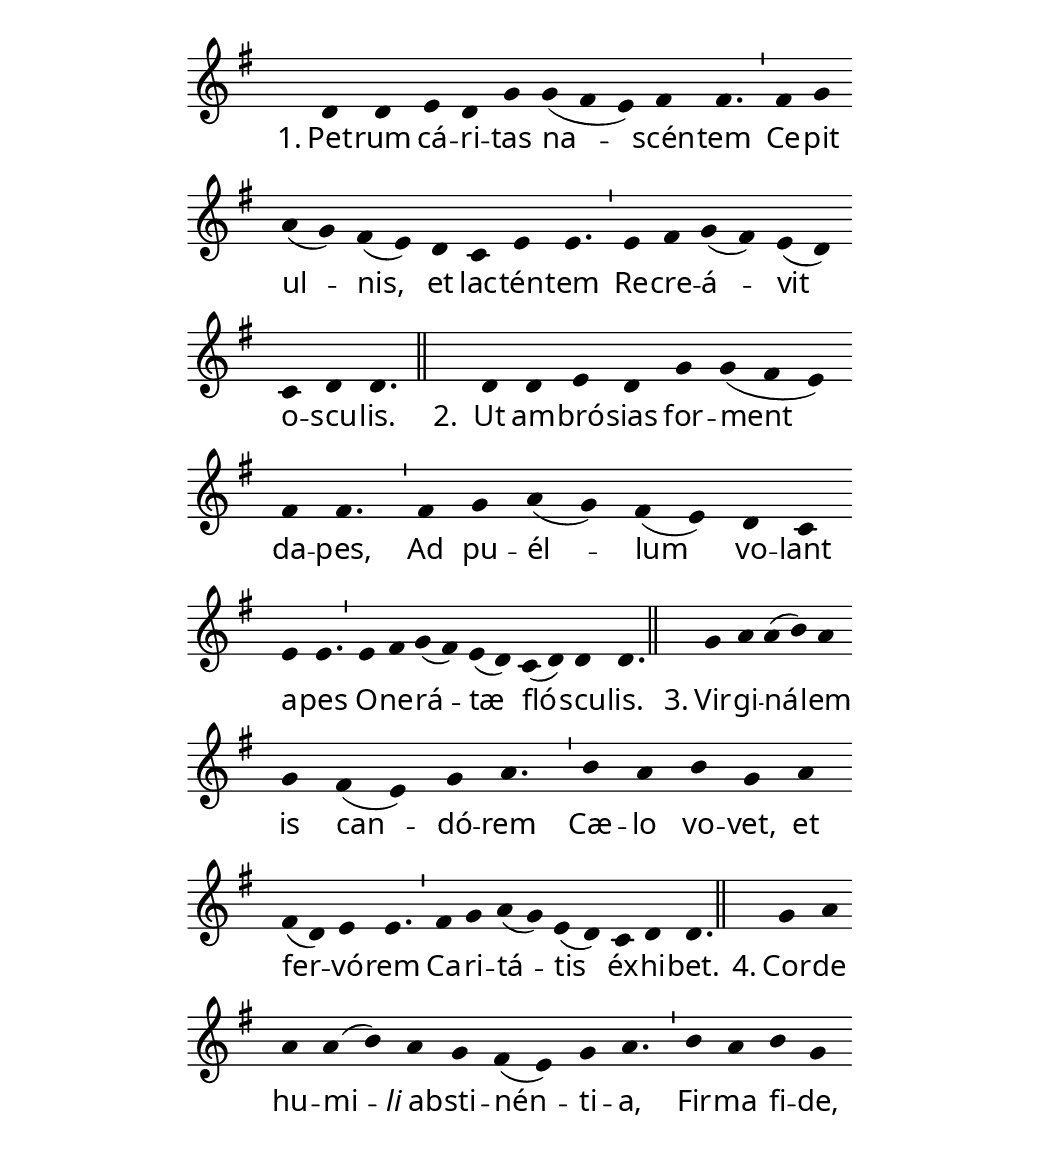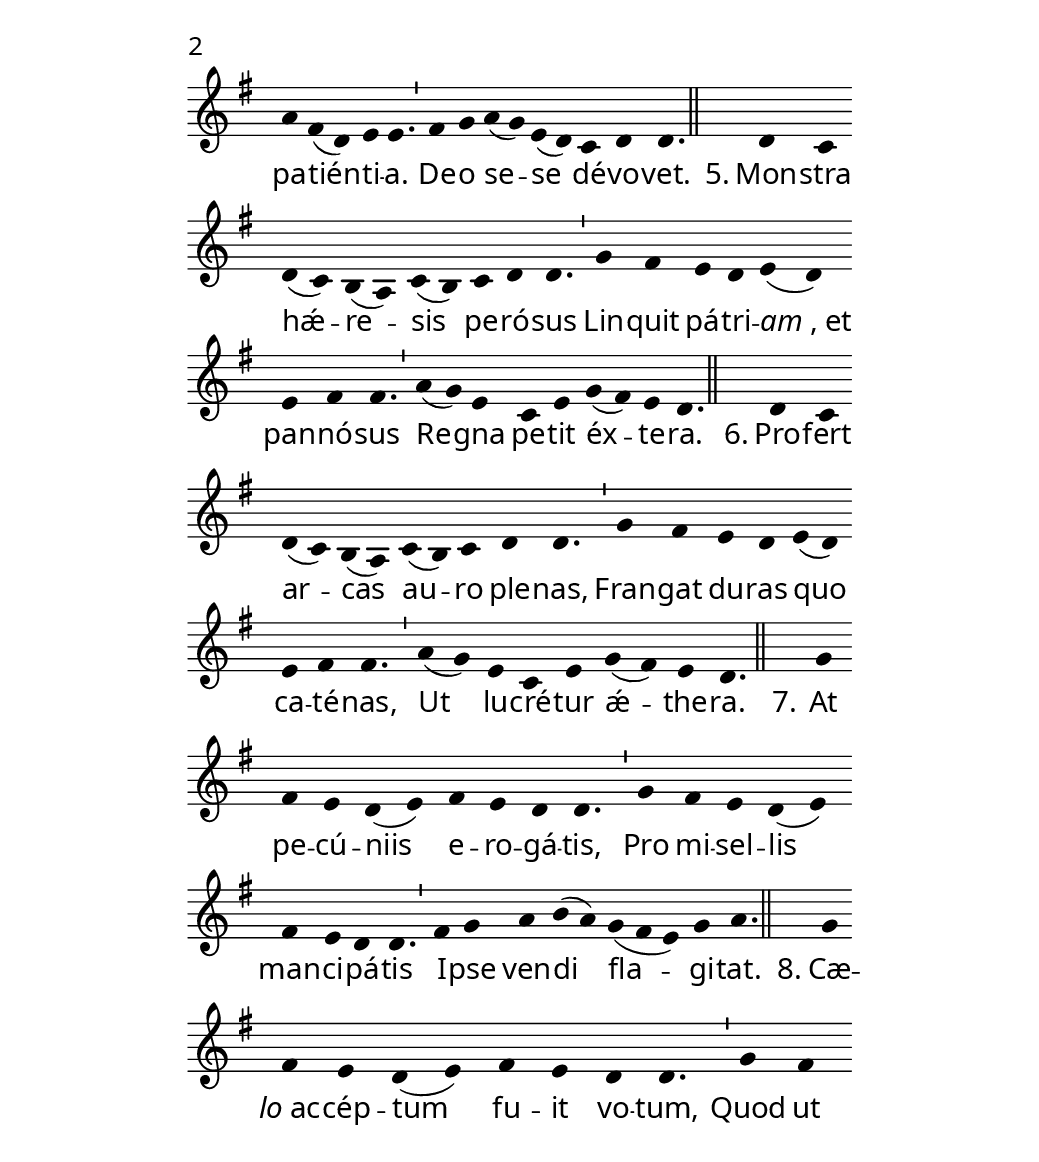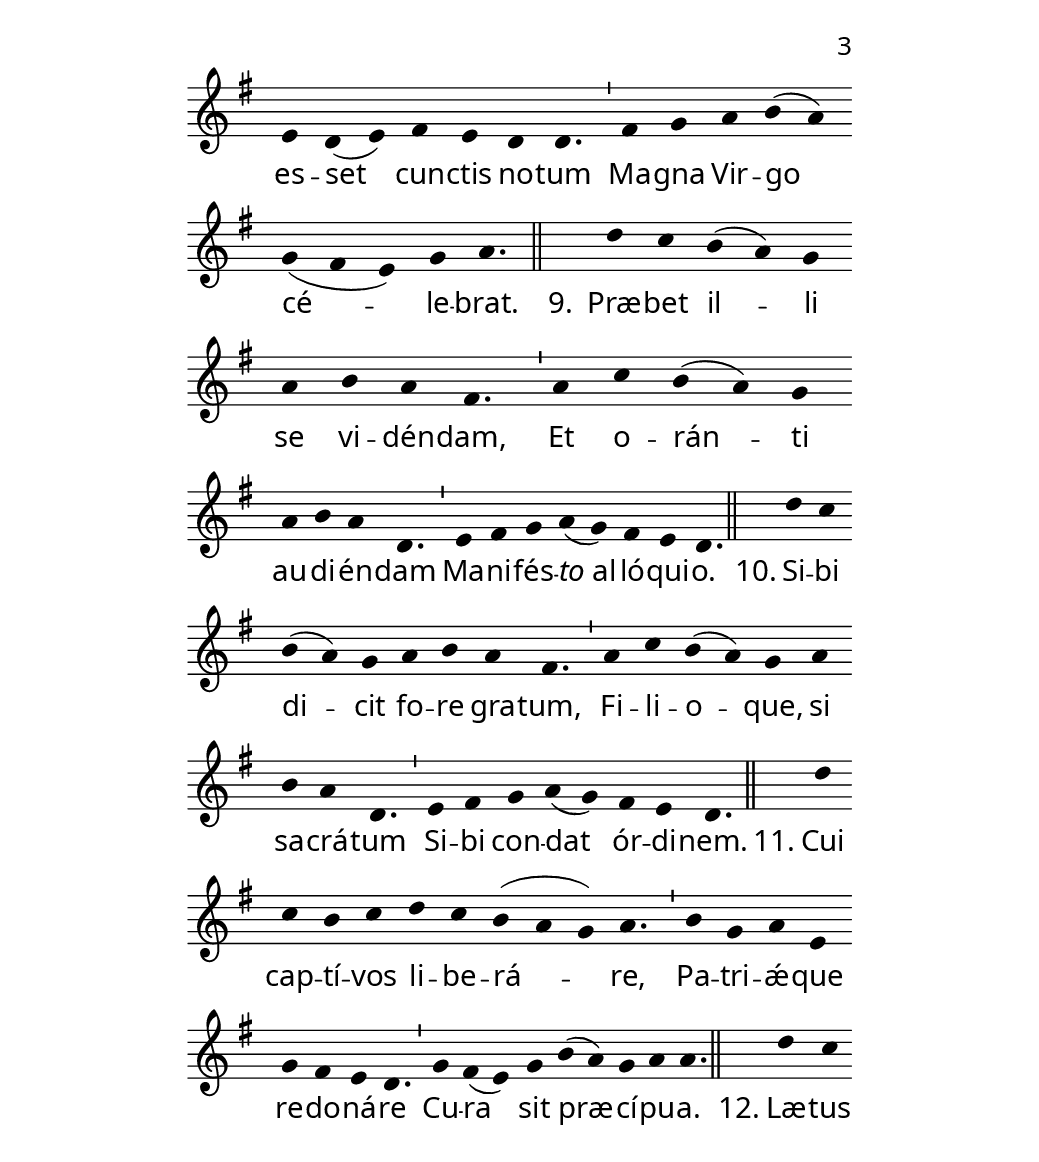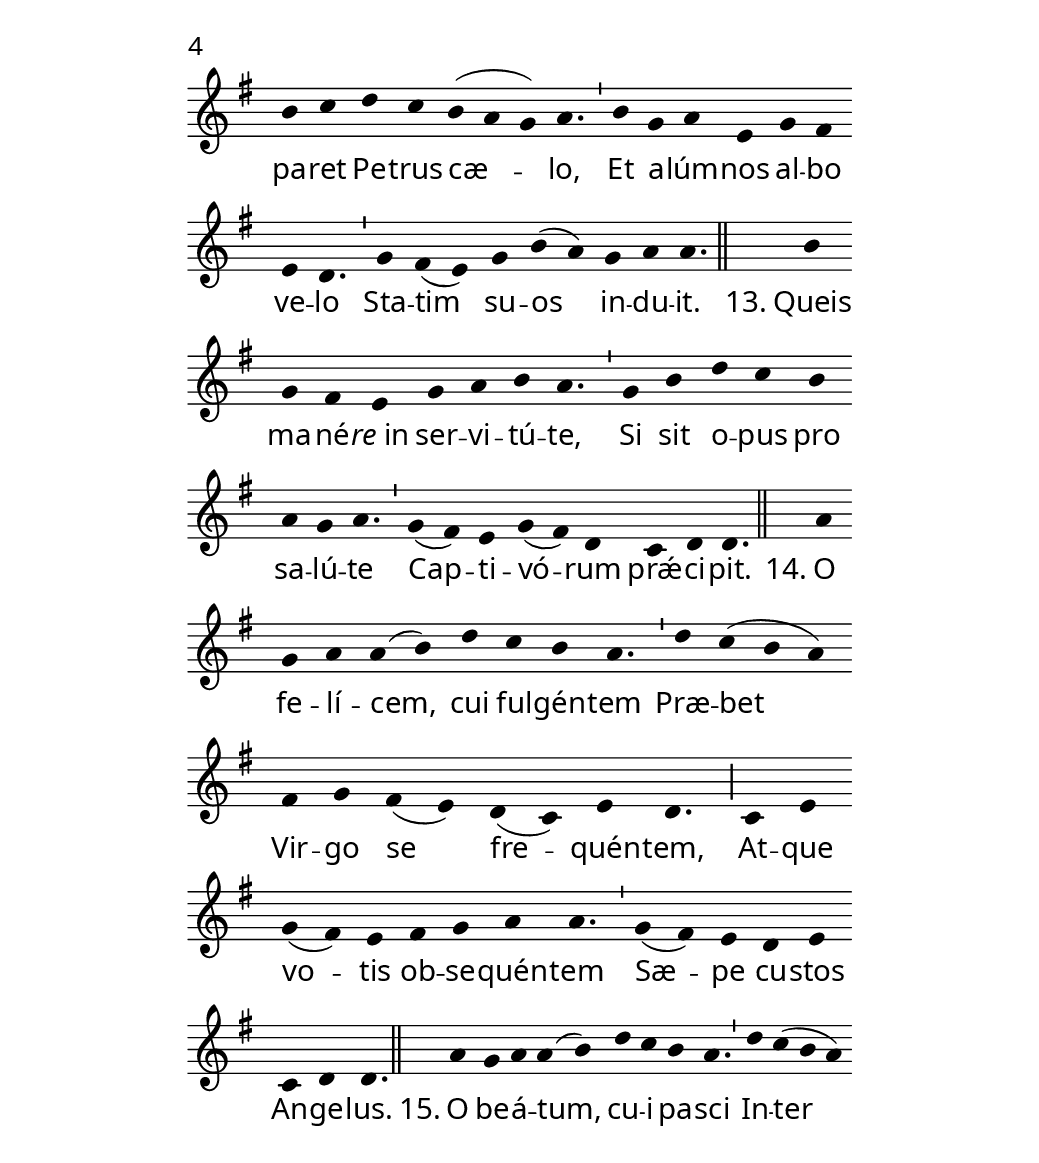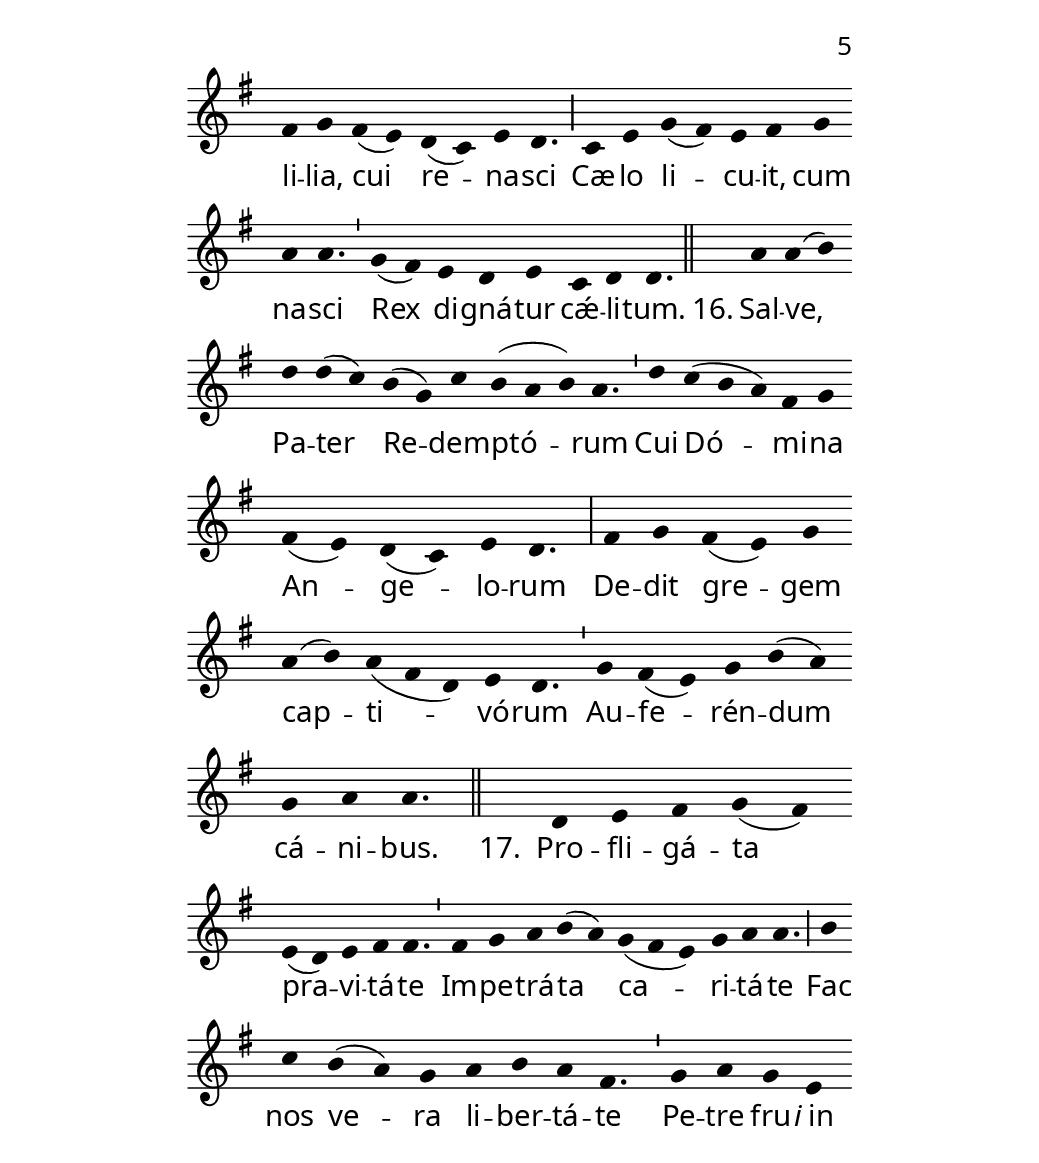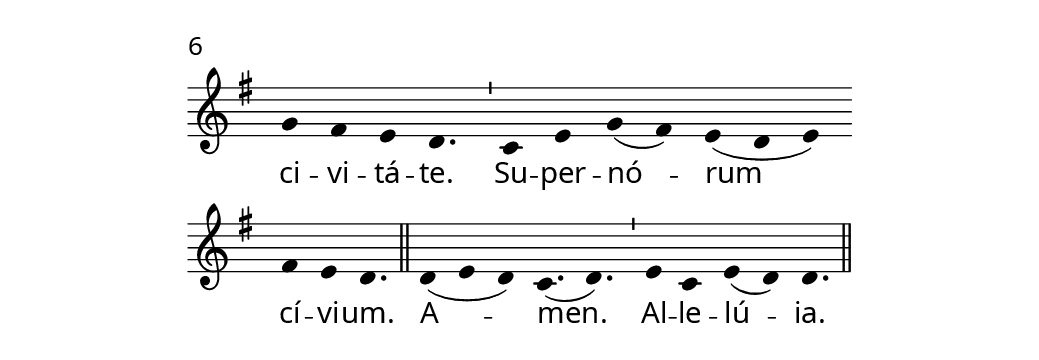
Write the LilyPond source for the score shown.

\version "2.18.2"

  #(set-global-staff-size 23)

\paper {
  #(set-paper-size "b5")
  left-margin = 1.25\in
  right-margin = 1.25\in
  top-margin = 1.25\in
  bottom-margin = 1.25\in
  %myStaffSize = #19
  myStaffSize = #23
  indent = 0\mm
  %line-width = 7.5\in
  %line-width = 8.5\in - 2\in
  %ragged-right = ##t
  force-assignment = #""
  %line-width = #(- line-width (* mm  3.000000))
  #(define fonts
   (make-pango-font-tree "Garamond Premier Pro"
                         "Garamond Premier Pro"
                         "Garamond Premier Pro"
                          (/ myStaffSize 20)))
}

\version "2.16.0"
stemOff = {
  \hide Staff.Stem
}
divisioMinima = {
  \once \override BreathingSign.stencil =
    #ly:breathing-sign::divisio-minima
  %\once \override BreathingSign.Y-offset = #0
  \breathe
}
divisioMajor = {
  \once \override BreathingSign.stencil =
    #ly:breathing-sign::divisio-maior
  \once \override BreathingSign.Y-offset = #0
  \breathe
}
divisioMaxima = {
  \once \override BreathingSign.stencil =
    #ly:breathing-sign::divisio-maxima
  \once \override BreathingSign.Y-offset = #0
  \breathe
}
finalis = {
  \once \override BreathingSign.stencil =
    #ly:breathing-sign::finalis
  \once \override BreathingSign.Y-offset = #0
  \breathe
}

oneHiddenNote = {
	\hideNotes g'4 \unHideNotes
}

\score { \transpose c g, {
  \absolute { \key c \major
    \cadenzaOn \stemOff
    \oneHiddenNote g'4 g' \bar "" a' g' c'' \bar "" c''( b' a') b' b'4. \divisioMinima b'4 c'' \bar "" d''( c'') b'( a') \bar "" g' \bar "" f' a' a'4. \divisioMinima a'4 b' c''( b') a'( g') \bar "" f' g' g'4. \finalis
    \oneHiddenNote g'4 \bar "" g' a' g' \bar "" c'' c''( b' a') \bar "" b' b'4. \divisioMinima b'4 \bar "" c'' d''( c'') b'( a') \bar "" g' f' \bar "" a' a'4. \divisioMinima a'4 b' c''( b') a'( g') \bar "" f'( g') g' g'4. \finalis
    \oneHiddenNote c''4 d'' d''( e'') d'' \bar "" c'' \bar "" b'( a') c'' d''4. \divisioMinima e''4 d'' \bar "" e'' c'' \bar "" d'' \bar "" b'( g') a' a'4. \divisioMinima b'4 c'' d''( c'') a'( g') \bar "" f' g' g'4. \finalis
    \oneHiddenNote c''4 d'' \bar "" d'' d''( e'') \bar "" d'' c'' b'( a') c'' d''4. \divisioMinima e''4 d'' \bar "" e'' c'' \bar "" d'' b'( g') a' a'4. \divisioMinima b'4 c'' \bar "" d''( c'') \bar "" a'( g') \bar "" f' g' g'4. \finalis
    \oneHiddenNote g'4 f' \bar "" g'( f') e'( d') f'( e') \bar "" f' g' g'4. \divisioMinima c''4 b' \bar "" a' g' a'( g') \bar "" a' b' b'4. \divisioMinima d''4( c'') a' \bar "" f' a' \bar "" c''( b') a' g'4. \finalis
    \oneHiddenNote g'4 f' \bar "" g'( f') e'( d') \bar "" f'( e') f' \bar "" g' g'4. \divisioMinima c''4 b' \bar "" a' g' \bar "" a'( g') \bar "" a' b' b'4. \divisioMinima d''4( c'') \bar "" a' f' a' \bar "" c''( b') a' g'4. \finalis
    \oneHiddenNote c''4 \bar "" b' a' g'( a') \bar "" b' a' g' g'4. \divisioMinima c''4 b' \bar "" a' g'( a') \bar "" b' a' g' g'4. \divisioMinima b'4 c'' \bar "" d'' e''( d'') \bar "" c''( b' a') c'' d''4. \finalis
    \oneHiddenNote c''4 \bar "" b' a' g'( a') \bar "" b' a' \bar "" g' g'4. \divisioMinima c''4 \bar "" b' \bar "" a' g'( a') \bar "" b' a' \bar "" g' g'4. \divisioMinima b'4 c'' \bar "" d'' e''( d'') \bar "" c''( b' a') c'' d''4. \finalis
    \oneHiddenNote g''4 f'' \bar "" e''( d'') c'' \bar "" d'' \bar "" e'' d'' b'4. \divisioMinima d''4 \bar "" f'' e''( d'') c'' \bar "" d'' e'' d'' g'4. \divisioMinima a'4 b' c'' \bar "" d''( c'') b' a' g'4. \finalis
    \oneHiddenNote g''4 f'' \bar "" e''( d'') c'' \bar "" d'' e'' \bar "" d'' b'4. \divisioMinima d''4 f'' e''( d'') c'' \bar "" d'' \bar "" e'' d'' g'4. \divisioMinima a'4 b' \bar "" c'' d''( c'') \bar "" b' a' g'4. \finalis
    \oneHiddenNote g''4 \bar "" f'' e'' f'' \bar "" g'' f'' e''( d'' c'') d''4. \divisioMinima e''4 c'' d'' a' \bar "" c'' b' a' g'4. \divisioMinima c''4 b'( a') \bar "" c'' \bar "" e''( d'') c'' d'' d''4. \finalis
    \oneHiddenNote g''4 f'' \bar "" e'' f'' \bar "" g'' f'' \bar "" e''( d'' c'') d''4. \divisioMinima e''4 \bar "" c'' d'' a' \bar "" c'' b' \bar "" a' g'4. \divisioMinima c''4 b'( a') \bar "" c'' e''( d'') \bar "" c'' d'' d''4. \finalis
    \oneHiddenNote e''4 \bar "" c'' b' \bar "" a' \bar "" c'' d'' e'' d''4. \divisioMinima c''4 \bar "" e'' \bar "" g'' f'' \bar "" e'' \bar "" d'' c'' d''4. \divisioMinima c''4( b') a' c''( b') g' \bar "" f' g' g'4. \finalis
    \oneHiddenNote d''4 \bar "" c'' d'' d''( e'') \bar "" g'' \bar "" f'' e'' d''4. \divisioMinima g''4 f''( e'' d'') \bar "" b' c'' \bar "" b'( a') \bar "" g'( f') a' g'4. \divisioMajor f'4 a' \bar "" c''( b') a' \bar "" b' c'' d'' d''4. \divisioMinima c''4( b') a' \bar "" g' a' \bar "" f' g' g'4. \finalis
    \oneHiddenNote d''4 c'' d'' d''( e'') \bar "" g'' f'' \bar "" e'' d''4. \divisioMinima g''4 f''( e'' d'') \bar "" b' c'' b'( a') \bar "" g'( f') a' g'4. \divisioMajor f'4 a' \bar "" c''( b') a' b' \bar "" c'' \bar "" d'' d''4. \divisioMinima c''4( b') \bar "" a' g' a' \bar "" f' g' g'4. \finalis
    \oneHiddenNote d''4 d''( e'') \bar "" g'' g''( f'') \bar "" e''( c'') f'' e''( d'' e'') d''4. \divisioMinima g''4 \bar "" f''( e'' d'') b' c'' \bar "" b'( a') g'( f') a' g'4. \divisioMaxima b'4 c'' \bar "" b'( a') c'' \bar "" d''( e'') d''( b' g') a' g'4. \divisioMinima c''4 b'( a') c'' e''( d'') \bar "" c'' d'' d''4. \finalis
    \oneHiddenNote g'4 a' b' c''( b') \bar "" a'( g') a' b' b'4. \divisioMinima b'4 c'' d'' e''( d'') \bar "" c''( b' a') c'' d'' d''4. \divisioMajor e''4 \bar "" f'' \bar "" e''( d'') c'' \bar "" d'' e'' d'' b'4. \divisioMinima c''4 d'' \bar "" c'' \bar "" a' \bar "" c'' b' a' g'4. \divisioMinima f'4 a' c''( b') a'( g' a') \bar "" b' a' g'4. \finalis
    g'4( a' g') f'4.( g'4.) \divisioMinima a'4 f' a'( g') g'4. \finalis
  } }
  \addlyrics {
     "1." Pet -- rum cá -- ri -- tas na -- scén -- tem  Ce -- pit ul -- nis, et lac -- tén -- tem  Re -- cre -- á -- vit o -- scu -- lis.
     "2." Ut am -- bró -- sias for -- ment da -- pes,  Ad pu -- él -- lum vo -- lant a -- pes  O -- ne -- rá -- tæ fló -- scu -- lis.
     "3." Vir -- gi -- ná -- lem is can -- dó -- rem  Cæ -- lo vo -- vet, et fer -- vó -- rem  Ca -- ri -- tá -- tis éx -- hi -- bet.
     "4." Cor -- de hu -- mi -- \markup{\italic{li} ab} -- sti -- nén -- ti -- a,  Fir -- ma fi -- de, pa -- tién -- ti -- a.  De -- o se -- se dé -- vo -- vet.
     "5." Mon -- stra hǽ -- re -- sis pe -- ró -- sus  Lin -- quit pá -- tri -- \markup{\italic{am}, et} pan -- nó -- sus  Re -- gna pe -- tit éx -- te -- ra.
     "6." Pro -- fert ar -- cas au -- ro ple -- nas,  Fran -- gat du -- ras quo ca -- té -- nas,  Ut lu -- cré -- tur ǽ -- the -- ra.
     "7." At pe -- cú -- niis e -- ro -- gá -- tis,  Pro mi -- sel -- lis man -- ci -- pá -- tis  I -- pse ven -- di fla -- gi -- tat.
     "8." Cæ -- \markup{\italic{lo} ac} -- cép -- tum fu -- it vo -- tum,  Quod ut es -- set cun -- ctis no -- tum  Ma -- gna Vir -- go cé -- le -- brat.
     "9." Præ -- bet il -- li se vi -- dén -- dam,  Et o -- rán -- ti au -- di -- én -- dam  Ma -- ni -- fés -- \markup{\italic{to} al} -- ló -- qui -- o.
     "10." Si -- bi di -- cit fo -- re gra -- tum,  Fi -- li -- o -- que, si sa -- crá -- tum  Si -- bi con -- dat ór -- di -- nem.
     "11." Cui cap -- tí -- vos li -- be -- rá -- re,  Pa -- tri -- ǽ -- que re -- do -- ná -- re  Cu -- ra sit præ -- cí -- pu -- a.
     "12." Læ -- tus pa -- ret Pe -- trus cæ -- lo,  Et a -- lúm -- nos al -- bo ve -- lo  Sta -- tim su -- os in -- du -- it.
     "13." Queis ma -- né -- \markup{\italic{re} in} ser -- vi -- tú -- te,  Si sit o -- pus pro sa -- lú -- te  Cap -- ti -- vó -- rum prǽ -- ci -- pit.
     "14." O fe -- lí -- cem, cui ful -- gén -- tem  Præ -- bet Vir -- go se fre -- quén -- tem,  At -- que vo -- tis ob -- se -- quén -- tem  Sæ -- pe cu -- stos An -- ge -- lus.
     "15." O be -- á -- tum, cu -- i pa -- sci  In -- ter li -- lia, cui re -- na -- sci  Cæ -- lo li -- cu -- it, cum na -- sci  Rex di -- gná -- tur cǽ -- li -- tum.
     "16." Sal -- ve, Pa -- ter Re -- dem -- ptó -- rum  Cui Dó -- mi -- na An -- ge -- lo -- rum  De -- dit gre -- gem cap -- ti -- vó -- rum  Au -- fe -- rén -- dum cá -- ni -- bus.
     "17." Pro -- fli -- gá -- ta pra -- vi -- tá -- te  Im -- pe -- trá -- ta ca -- ri -- tá -- te  Fac nos ve -- ra li -- ber -- tá -- te  Pe -- tre fru -- \markup{\italic{i} in} ci -- vi -- tá -- te.  Su -- per -- nó -- rum cí -- vi -- um.  A -- men.  Al -- le -- lú -- ia. 
  }
  \header {
    initial-style = "0"
  }
}

\layout {
  \context {
      \Staff
      \remove "Time_signature_engraver"
  }
}

